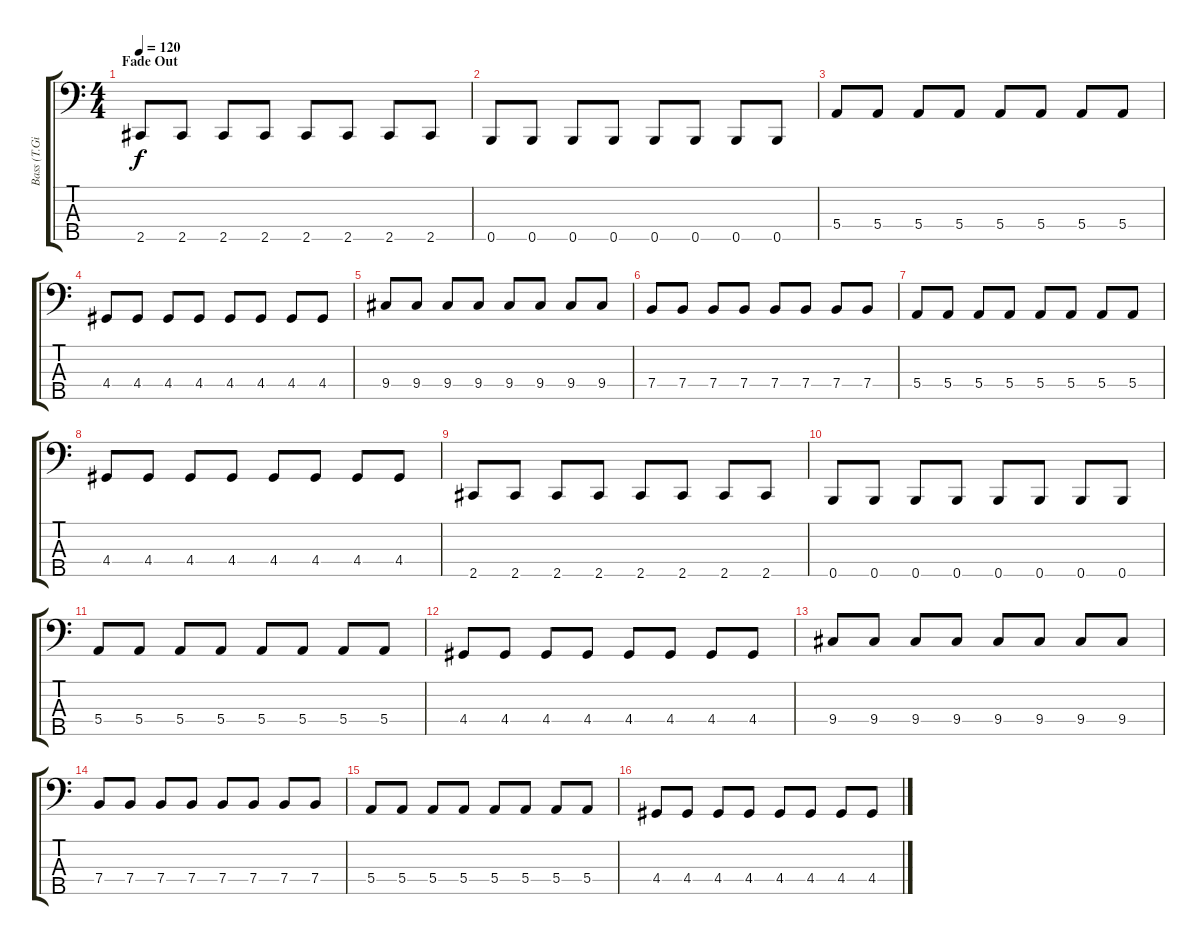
\track ("Bass (T.Giessler)" "Bass (T.Gi") {instrument electricbasspick}
\staff {score tabs}
\tuning (G2 D2 A1 E1 B0) {hide}
\ts (4 4)
\section ("" "Fade Out")
\tempo 120
\clef f4
\ks c
2.5.8{dy f} 2.5.8 2.5.8 2.5.8 2.5.8 2.5.8 2.5.8 2.5.8 |
0.5.8 0.5.8 0.5.8 0.5.8 0.5.8 0.5.8 0.5.8 0.5.8 |
5.4.8 5.4.8 5.4.8 5.4.8 5.4.8 5.4.8 5.4.8 5.4.8 |
4.4.8 4.4.8 4.4.8 4.4.8 4.4.8 4.4.8 4.4.8 4.4.8 |
9.4.8 9.4.8 9.4.8 9.4.8 9.4.8 9.4.8 9.4.8 9.4.8 |
7.4.8 7.4.8 7.4.8 7.4.8 7.4.8 7.4.8 7.4.8 7.4.8 |
5.4.8 5.4.8 5.4.8 5.4.8 5.4.8 5.4.8 5.4.8 5.4.8 |
4.4.8 4.4.8 4.4.8 4.4.8 4.4.8 4.4.8 4.4.8 4.4.8 |
2.5.8 2.5.8 2.5.8 2.5.8 2.5.8 2.5.8 2.5.8 2.5.8 |
0.5.8 0.5.8 0.5.8 0.5.8 0.5.8 0.5.8 0.5.8 0.5.8 |
5.4.8 5.4.8 5.4.8 5.4.8 5.4.8 5.4.8 5.4.8 5.4.8 |
4.4.8 4.4.8 4.4.8 4.4.8 4.4.8 4.4.8 4.4.8 4.4.8 |
9.4.8 9.4.8 9.4.8 9.4.8 9.4.8 9.4.8 9.4.8 9.4.8 |
7.4.8 7.4.8 7.4.8 7.4.8 7.4.8 7.4.8 7.4.8 7.4.8 |
5.4.8 5.4.8 5.4.8 5.4.8 5.4.8 5.4.8 5.4.8 5.4.8 |
4.4.8 4.4.8 4.4.8 4.4.8 4.4.8 4.4.8 4.4.8 4.4.8
